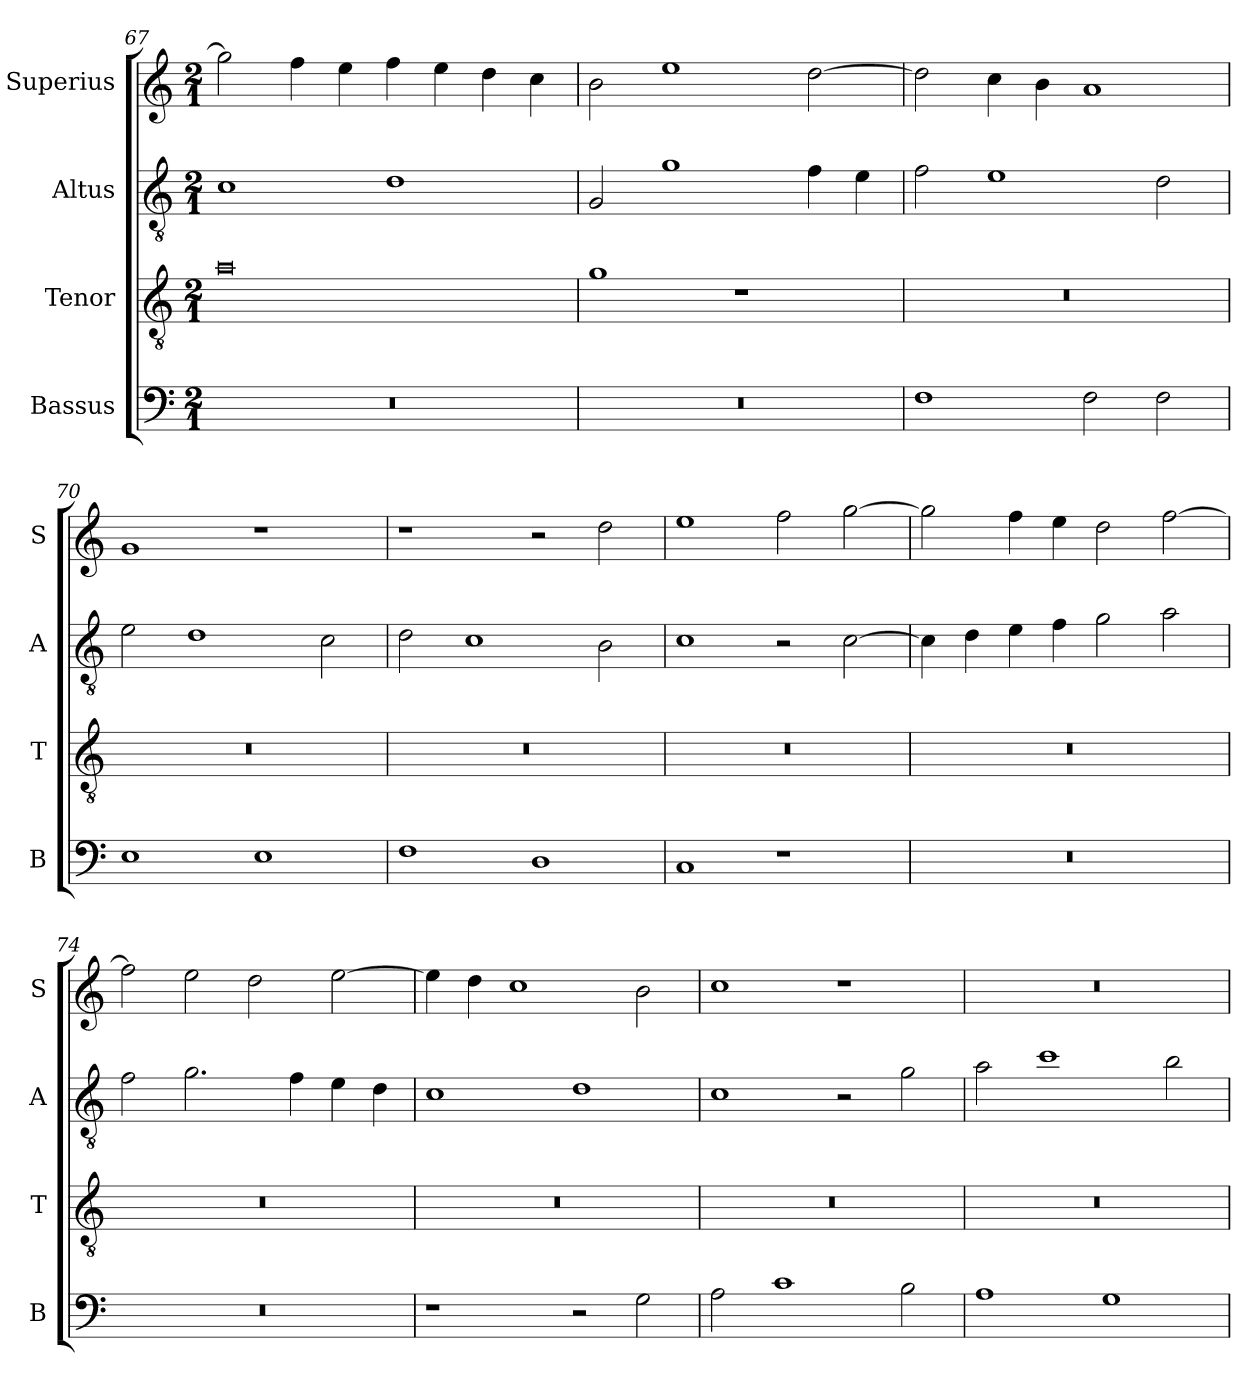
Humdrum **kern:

**kern	**kern	**kern	**kern
*part4	*part3	*part2	*part1
*staff4	*staff3	*staff2	*staff1
*I"Bassus	*I"Tenor	*I"Altus	*I"Superius
*I'B	*I'T	*I'A	*I'S
*clefF4	*clefGv2	*clefGv2	*clefG2
*k[]	*k[]	*k[]	*k[]
*M2/1	*M2/1	*M2/1	*M2/1
=67	=67	=67	=67
0r	0a	1c	2gg\]
.	.	.	4ff\
.	.	.	4ee\
.	.	1d	4ff\
.	.	.	4ee\
.	.	.	4dd\
.	.	.	4cc\
=68	=68	=68	=68
0r	1g	2G/	2b\
.	.	1g	1ee
.	1r	.	.
.	.	4f\	[2dd\
.	.	4e\	.
=69	=69	=69	=69
1F	0r	2f\	2dd\]
.	.	1e	4cc\
.	.	.	4b\
2F\	.	.	1a
2F\	.	2d\	.
=70	=70	=70	=70
1E	0r	2e\	1g
.	.	1d	.
1E	.	.	1r
.	.	2c\	.
=71	=71	=71	=71
1F	0r	2d\	1r
.	.	1c	.
1D	.	.	2r
.	.	2B\	2dd\
=72	=72	=72	=72
1C	0r	1c	1ee
1r	.	2r	2ff\
.	.	[2c\	[2gg\
=73	=73	=73	=73
0r	0r	4c\]	2gg\]
.	.	4d\	.
.	.	4e\	4ff\
.	.	4f\	4ee\
.	.	2g\	2dd\
.	.	2a\	[2ff\
=74	=74	=74	=74
0r	0r	2f\	2ff\]
.	.	2.g\	2ee\
.	.	.	2dd\
.	.	4f\	.
.	.	4e\	[2ee\
.	.	4d\	.
=75	=75	=75	=75
1r	0r	1c	4ee\]
.	.	.	4dd\
.	.	.	1cc
2r	.	1d	.
2G\	.	.	2b\
=76	=76	=76	=76
2A\	0r	1c	1cc
1c	.	.	.
.	.	2r	1r
2B\	.	2g\	.
=77	=77	=77	=77
1A	0r	2a\	0r
.	.	1cc	.
1G	.	.	.
.	.	2b\	.
=	=	=	=
*-	*-	*-	*-
